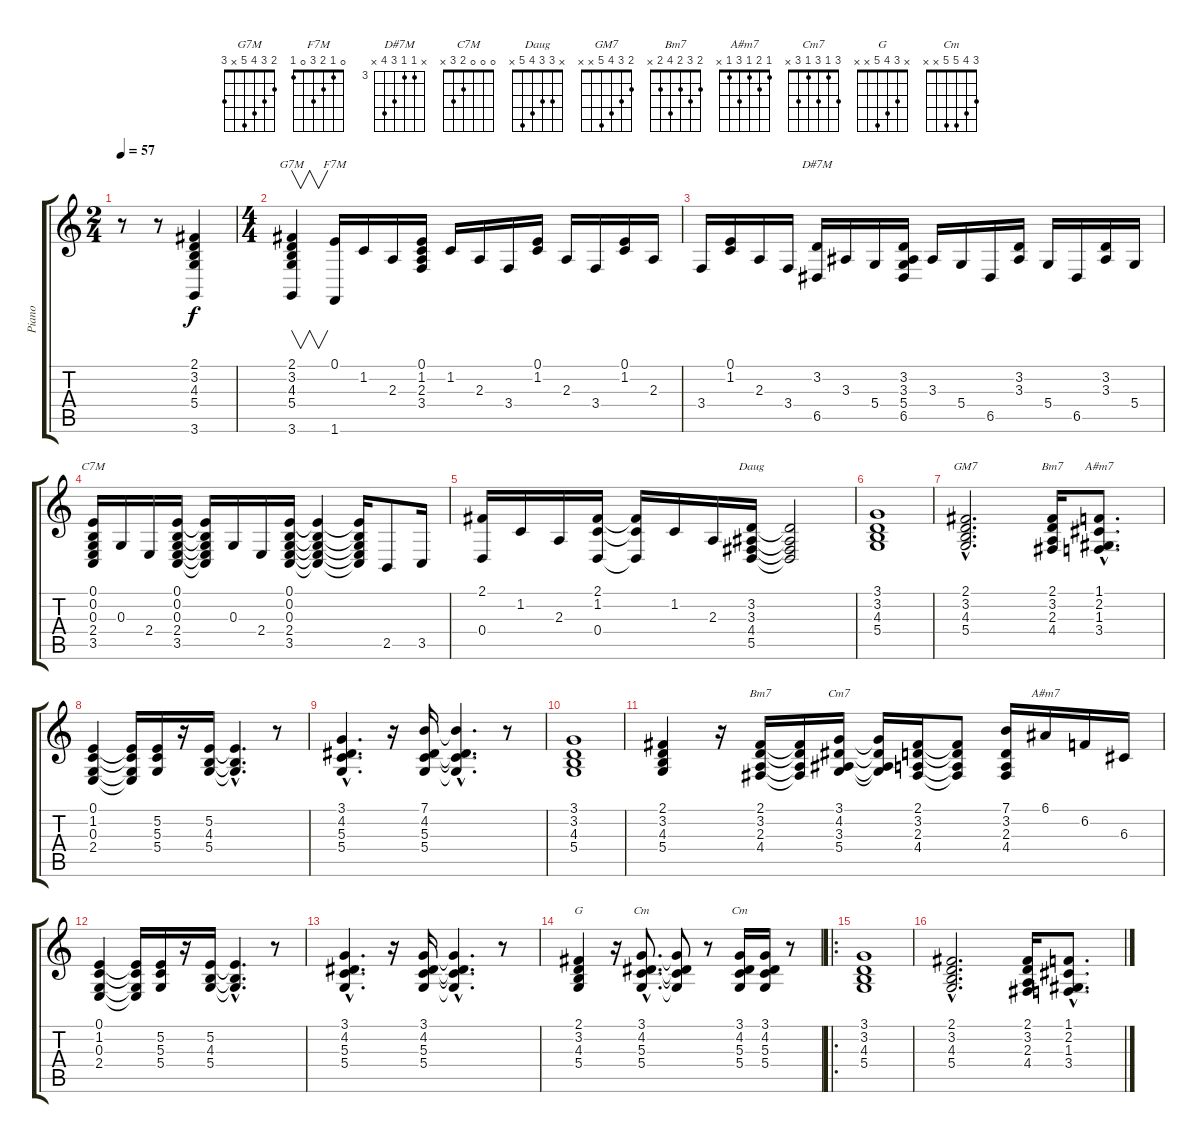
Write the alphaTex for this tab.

\track ("Piano" "Piano") {instrument fx5brightness}
\staff {score tabs}
\tuning (E4 B3 G3 D3 A2 E2) {hide}
\chord ("G7M" 2 3 4 5 x 3)
\chord ("F7M" 0 1 2 3 0 1)
\chord ("D#7M" x 3 3 5 6 x) {firstfret 3}
\chord ("C7M" 0 0 0 2 3 x)
\chord ("Daug" x 3 3 4 5 x)
\chord ("GM7" 2 3 4 5 x x)
\chord ("Bm7" 2 3 2 4 x x)
\chord ("A#m7" 1 2 1 3 x x)
\chord ("Bm7" 2 3 2 4 2 x)
\chord ("Cm7" 3 1 3 1 3 x)
\chord ("A#m7" 1 2 1 3 1 x)
\chord ("G" x 3 4 5 x x)
\chord ("Cm" 3 4 5 5 3 x)
\chord ("Cm" 3 4 5 5 x x)
\ts (2 4)
\tempo 57
\clef g2
\ks c
r.8{dy f instrument fx5brightness} r.8 (2.1 3.2 4.3 5.4 3.6).4 |
\ts (4 4)
(2.1 3.2 4.3 5.4 3.6).4{v ch "G7M"} (0.1 1.6).16{ch "F7M"} 1.2.16 2.3.16 (0.1 1.2 2.3 3.4).16 1.2.16 2.3.16 3.4.16 (0.1 1.2).16 2.3.16 3.4.16 (0.1 1.2).16 2.3.16 |
3.4.16 (0.1 1.2).16 2.3.16 3.4.16 (3.2 6.5).16{ch "D#7M"} 3.3.16 5.4.16 (3.2 3.3 5.4 6.5).16 3.3.16 5.4.16 6.5.16 (3.2 3.3).16 5.4.16 6.5.16 (3.2 3.3).16 5.4.16 |
(0.1 0.2 0.3 2.4 3.5).16{ch "C7M"} 0.3.16 2.4.16 (0.1 0.2 0.3 2.4 3.5).16 (0.1{t} 0.2{t} 0.3{t} 2.4{t} 3.5{t}).16 0.3.16 2.4.16 (0.1 0.2 0.3 2.4 3.5).16 (0.1{t} 0.2{t} 0.3{t} 2.4{t} 3.5{t}).4 (0.1{t} 0.2{t} 0.3{t} 2.4{t} 3.5{t}).16 2.5.8 3.5.16 |
(2.1 0.4).16 1.2.16 2.3.16 (2.1 1.2 0.4).16 (2.1{t} 1.2{t} 0.4{t}).16 1.2.16 2.3.16 (3.2 3.3 4.4 5.5).16{ch "Daug"} (3.2{t} 3.3{t} 4.4{t} 5.5{t}).2 |
(3.1 3.2 4.3 5.4).1 |
(2.1{hac} 3.2{hac} 4.3{hac} 5.4{hac}).2{d ch "GM7"} (2.1 3.2 2.3 4.4).16{ch "Bm7"} (1.1{hac} 2.2{hac} 1.3{hac} 3.4{hac}).8{d ch "A#m7"} |
(0.1 1.2 0.3 2.4).4 (0.1{t} 1.2{t} 0.3{t} 2.4{t}).16 (5.2 5.3 5.4).16 r.16 (5.2 4.3 5.4).16 (5.2{hac t} 4.3{hac t} 5.4{hac t}).4{d} r.8 |
(3.1{hac} 4.2{hac} 5.3{hac} 5.4{hac}).4{d} r.16 (7.1 4.2 5.3 5.4).16 (7.1{hac t} 4.2{hac t} 5.3{hac t} 5.4{hac t}).4{d} r.8 |
(3.1 3.2 4.3 5.4).1 |
(2.1 3.2 4.3 5.4).4 r.16 (2.1 3.2 2.3 4.4).16{ch "Bm7"} (2.1{t} 3.2{t} 2.3{t} 4.4{t}).16 (3.1 4.2 3.3 5.4).16{ch "Cm7"} (3.1{t} 4.2{t} 3.3{t} 5.4{t}).16 (2.1 3.2 2.3 4.4).16 (2.1{t} 3.2{t} 2.3{t} 4.4{t}).8 (7.1 3.2 2.3 4.4).16 6.1.16{ch "A#m7"} 6.2.16 6.3.16 |
(0.1 1.2 0.3 2.4).4 (0.1{t} 1.2{t} 0.3{t} 2.4{t}).16 (5.2 5.3 5.4).16 r.16 (5.2 4.3 5.4).16 (5.2{hac t} 4.3{hac t} 5.4{hac t}).4{d} r.8 |
(3.1{hac} 4.2{hac} 5.3{hac} 5.4{hac}).4{d} r.16 (3.1 4.2 5.3 5.4).16 (3.1{hac t} 4.2{hac t} 5.3{hac t} 5.4{hac t}).4{d} r.8 |
(2.1 3.2 4.3 5.4).4{ch "G"} r.16 (3.1{hac} 4.2{hac} 5.3{hac} 5.4{hac}).8{d ch "Cm"} (3.1{t} 4.2{t} 5.3{t} 5.4{t}).8 r.8 (3.1 4.2 5.3 5.4).16{ch "Cm"} (3.1 4.2 5.3 5.4).16 r.8 |
\ro
(3.1 3.2 4.3 5.4).1 |
(2.1{hac} 3.2{hac} 4.3{hac} 5.4{hac}).2{d} (2.1 3.2 2.3 4.4).16 (1.1{hac} 2.2{hac} 1.3{hac} 3.4{hac}).8{d}
